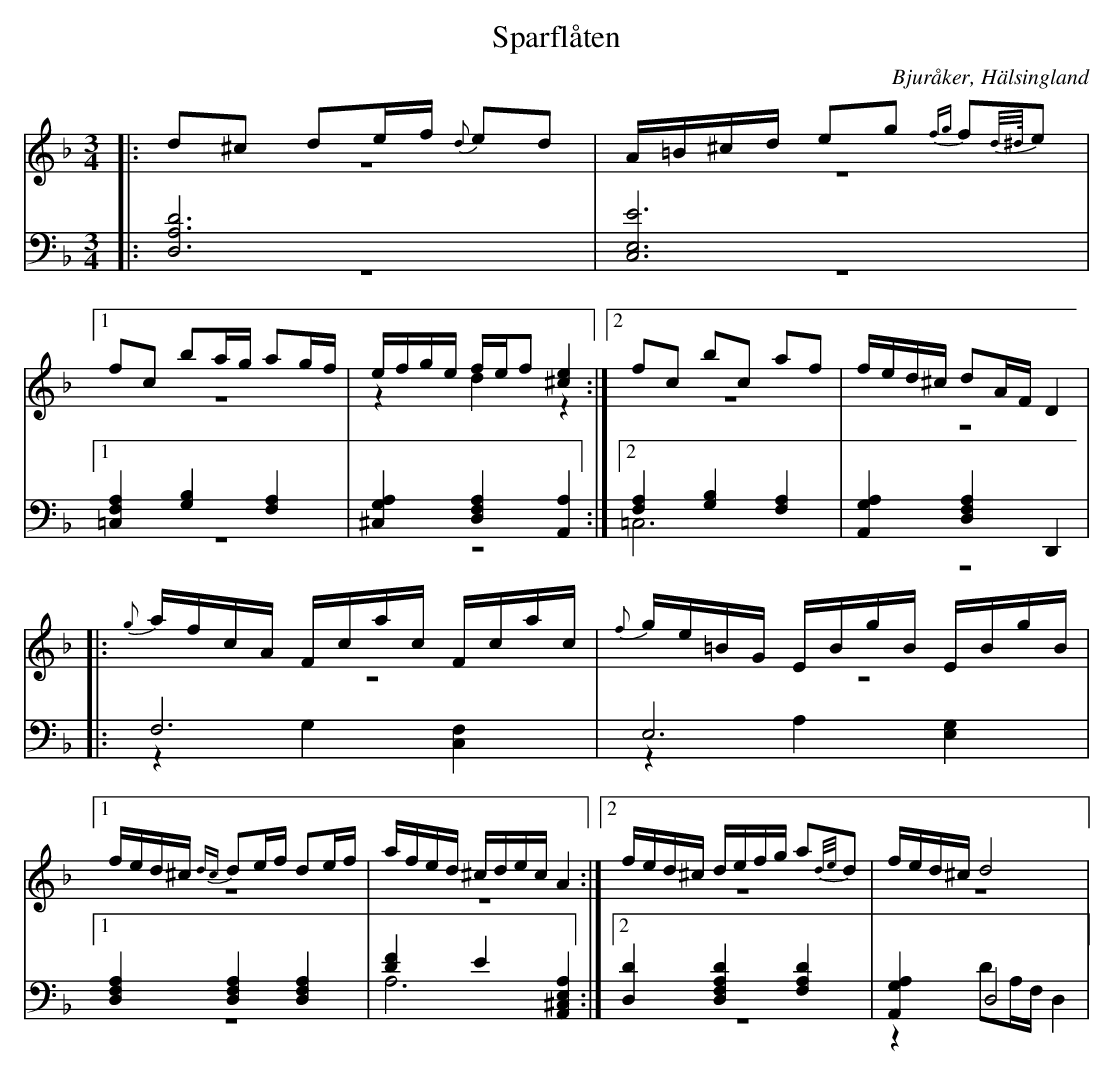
X:1
T: Sparflåten
O: Bjuråker, Hälsingland
M: 3/4
L: 1/8
K: Dm
V:1
V:2 merge
V:3
V:4 merge
V:1
|:d^c de/f/ {d}ed|A/=B/^c/d/ eg {fg}f{d/^d//}e|1 fc ba/g/ ag/f/| e/f/g/e/ f/e/f [^c2e2]:|2 fc bc af|f/e/d/^c/ dA/F/ D2|
|:{g}a/f/c/A/  F/c/a/c/ F/c/a/c/|{f}g/e/=B/G/  E/B/g/B/  E/B/g/B/|1 f/e/d/^c/ {dc}de/f/ de/f/|a/f/e/d/ ^c/d/e/c/ A2:|2 f/e/d/^c/ d/e/f/g/ a{d/e/}d|f/e/d/^c/ d4|
V:2
|:z6|z6|1 z6|z2 d2 z2:|2 z6|z6|
|:z6|z6|1 z6|z6:|2 z6|z6|
V:3 clef=bass
|:[D,6A,6D6]|[E,6C,6E6]|1 [=C,2F,2A,2] [G,2B,2] [F,2A,2]|[^C,2G,2A,2] [D,2F,2A,2] [A,,2A,2]:|2 [F,2A,2] [G,2B,2] [F,2A,2]|[A,,2G,2A,2] [D,2F,2A,2] D,,2|
|:F,6|E,6|1 [D,2F,2A,2] [D,2F,2A,2] [D,2F,2A,2]|[D2F2] E2 [A,,2^C,2E,2A,2]:|2 [D,2D2] [D,2F,2A,2D2] [F,2A,2D2]|[A,,2G,2A,2] D,4|
V:4 clef=bass
|:z6|z6|1 z6|z6:|2 =C,6|z6|
|:z2 G,2 [C,2F,2]|z2 A,2 [E,2G,2]|1 z6|A,6:|2 z6|z2 DA,/F,/ D,2|
